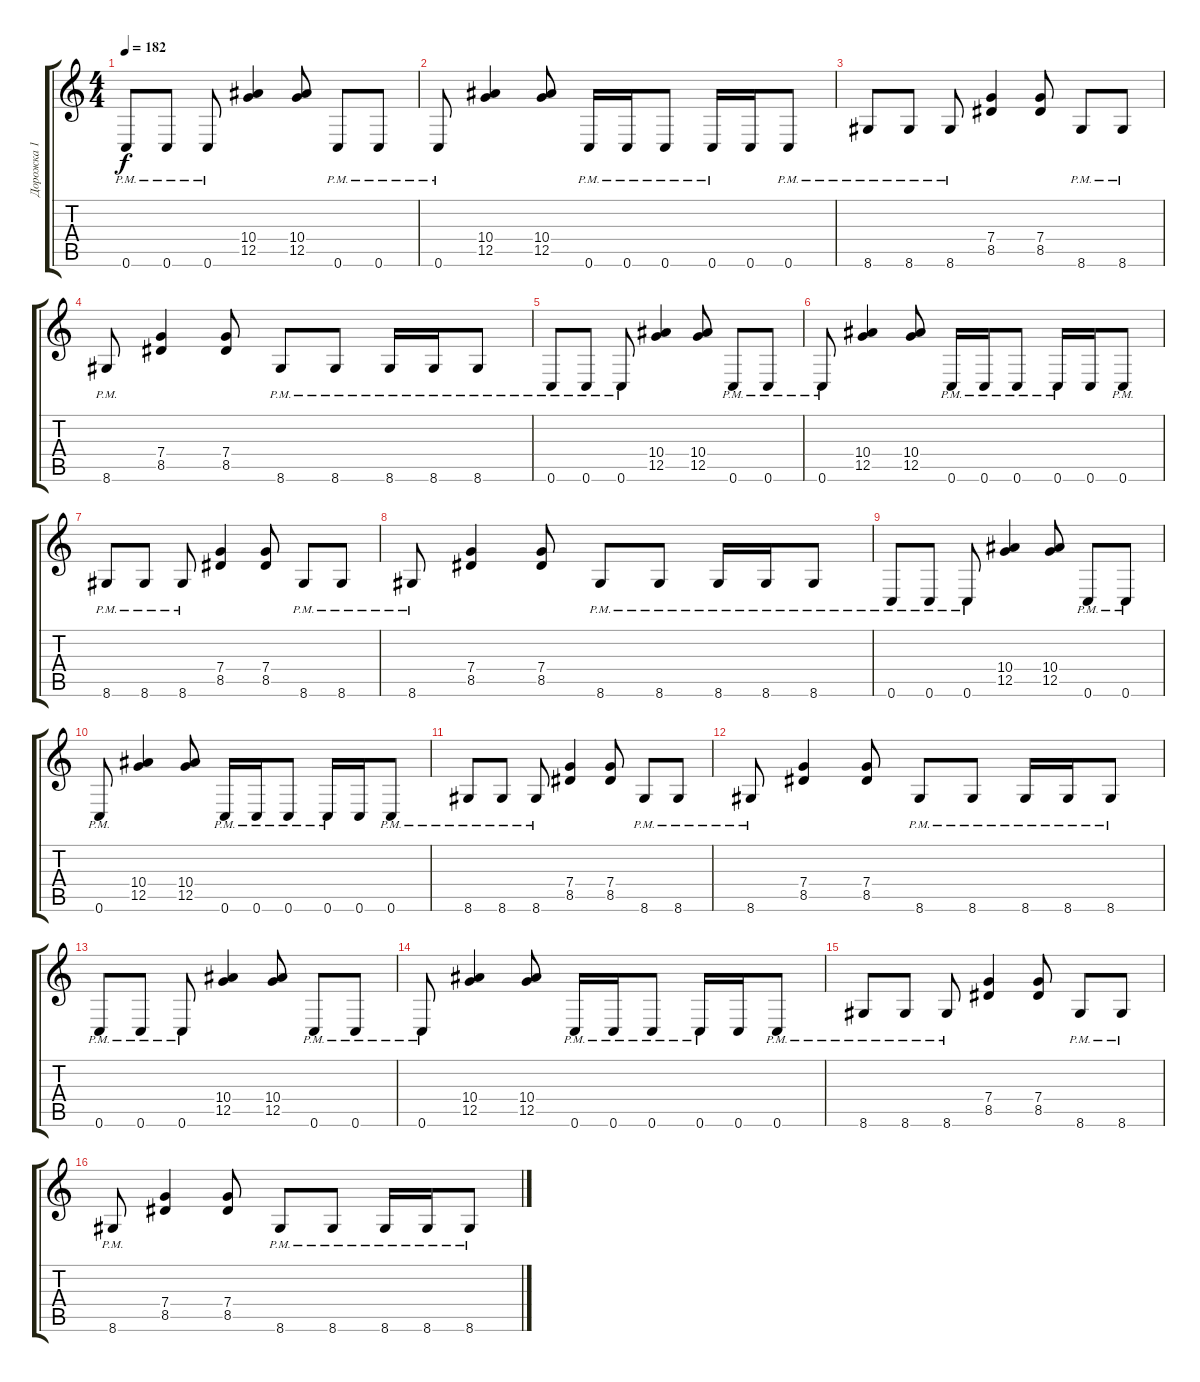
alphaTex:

\track ("Дорожка 1" "Дорожка 1") {instrument distortionguitar}
\staff {score tabs}
\tuning (D4 A3 F3 C3 G2 C2) {hide}
\ts (4 4)
\tempo 182
\clef g2
\ks c
0.6{pm}.8{dy f} 0.6{pm}.8 0.6{pm}.8 (10.4 12.5).4 (10.4 12.5).8 0.6{pm}.8 0.6{pm}.8 |
0.6{pm}.8 (10.4 12.5).4 (10.4 12.5).8 0.6{pm}.16 0.6{pm}.16 0.6{pm}.8 0.6{pm}.16 0.6.16 0.6{pm}.8 |
8.6{pm}.8 8.6{pm}.8 8.6{pm}.8 (7.4 8.5).4 (7.4 8.5).8 8.6{pm}.8 8.6{pm}.8 |
8.6{pm}.8 (7.4 8.5).4 (7.4 8.5).8 8.6{pm}.8 8.6{pm}.8 8.6{pm}.16 8.6{pm}.16 8.6{pm}.8 |
0.6{pm}.8 0.6{pm}.8 0.6{pm}.8 (10.4 12.5).4 (10.4 12.5).8 0.6{pm}.8 0.6{pm}.8 |
0.6{pm}.8 (10.4 12.5).4 (10.4 12.5).8 0.6{pm}.16 0.6{pm}.16 0.6{pm}.8 0.6{pm}.16 0.6.16 0.6{pm}.8 |
8.6{pm}.8 8.6{pm}.8 8.6{pm}.8 (7.4 8.5).4 (7.4 8.5).8 8.6{pm}.8 8.6{pm}.8 |
8.6{pm}.8 (7.4 8.5).4 (7.4 8.5).8 8.6{pm}.8 8.6{pm}.8 8.6{pm}.16 8.6{pm}.16 8.6{pm}.8 |
0.6{pm}.8 0.6{pm}.8 0.6{pm}.8 (10.4 12.5).4 (10.4 12.5).8 0.6{pm}.8 0.6{pm}.8 |
0.6{pm}.8 (10.4 12.5).4 (10.4 12.5).8 0.6{pm}.16 0.6{pm}.16 0.6{pm}.8 0.6{pm}.16 0.6.16 0.6{pm}.8 |
8.6{pm}.8 8.6{pm}.8 8.6{pm}.8 (7.4 8.5).4 (7.4 8.5).8 8.6{pm}.8 8.6{pm}.8 |
8.6{pm}.8 (7.4 8.5).4 (7.4 8.5).8 8.6{pm}.8 8.6{pm}.8 8.6{pm}.16 8.6{pm}.16 8.6{pm}.8 |
0.6{pm}.8 0.6{pm}.8 0.6{pm}.8 (10.4 12.5).4 (10.4 12.5).8 0.6{pm}.8 0.6{pm}.8 |
0.6{pm}.8 (10.4 12.5).4 (10.4 12.5).8 0.6{pm}.16 0.6{pm}.16 0.6{pm}.8 0.6{pm}.16 0.6.16 0.6{pm}.8 |
8.6{pm}.8 8.6{pm}.8 8.6{pm}.8 (7.4 8.5).4 (7.4 8.5).8 8.6{pm}.8 8.6{pm}.8 |
8.6{pm}.8 (7.4 8.5).4 (7.4 8.5).8 8.6{pm}.8 8.6{pm}.8 8.6{pm}.16 8.6{pm}.16 8.6{pm}.8
